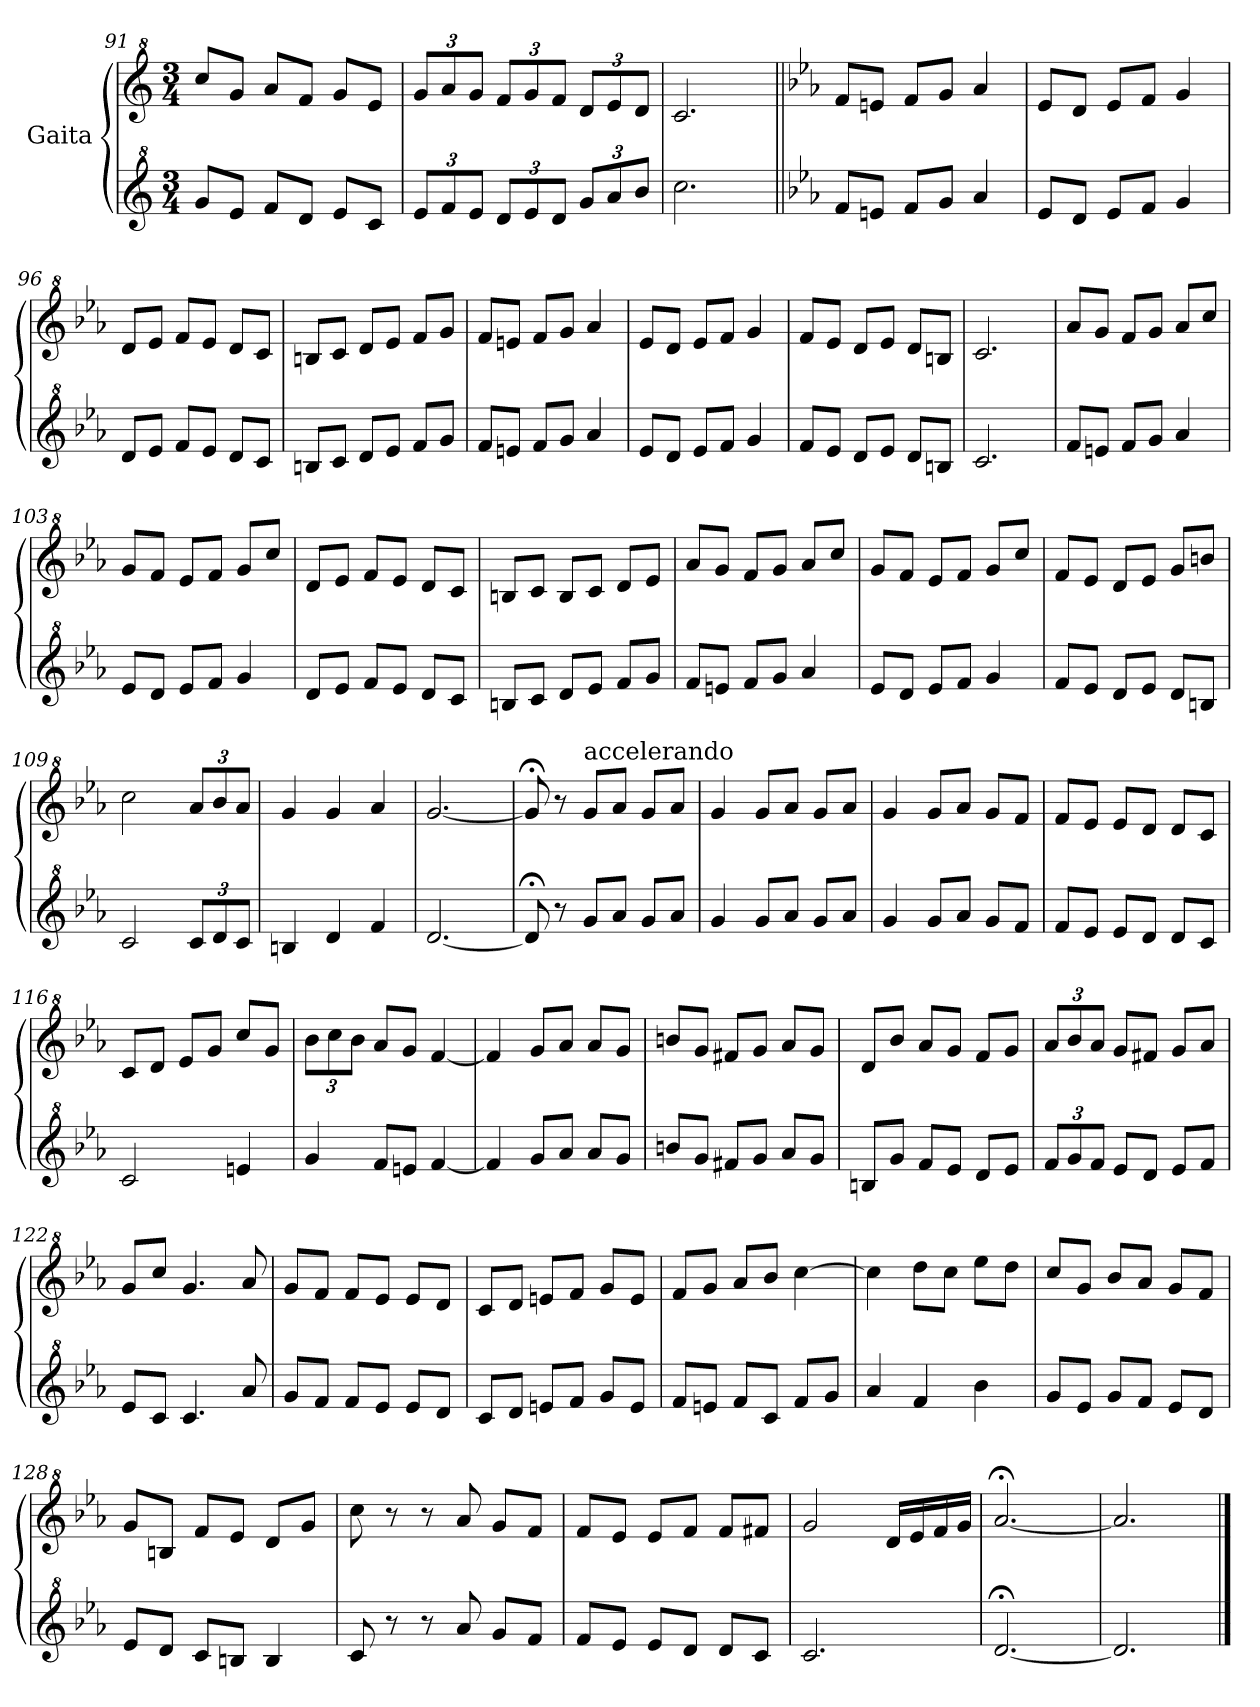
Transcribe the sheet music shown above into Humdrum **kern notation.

**kern	**kern
*part2	*part1
*staff2	*staff1
*I"Gaita	*I"Gaita
*clefG^2	*clefG^2
*k[]	*k[]
*M3/4	*M3/4
=91	=91
8gg/L	8ccc/L
8ee/J	8gg/J
8ff/L	8aa/L
8dd/J	8ff/J
8ee/L	8gg/L
8cc/J	8ee/J
!!LO:PB:g=z
=92	=92
*Xbrackettup	*Xbrackettup
12ee/L	12gg/L
12ff/	12aa/
12ee/J	12gg/J
12dd/L	12ff/L
12ee/	12gg/
12dd/J	12ff/J
12gg/L	12dd/L
12aa/	12ee/
12bb/J	12dd/J
=93	=93
2.ccc\	2.cc/
=94||	=94||
*k[b-e-a-]	*k[b-e-a-]
8ff/L	8ff/L
8een/J	8een/J
8ff/L	8ff/L
8gg/J	8gg/J
4aa-/	4aa-/
=95	=95
8ee-/L	8ee-/L
8dd/J	8dd/J
8ee-/L	8ee-/L
8ff/J	8ff/J
4gg/	4gg/
=96	=96
8dd/L	8dd/L
8ee-/J	8ee-/J
8ff/L	8ff/L
8ee-/J	8ee-/J
8dd/L	8dd/L
8cc/J	8cc/J
=97	=97
8bn/L	8bn/L
8cc/J	8cc/J
8dd/L	8dd/L
8ee-/J	8ee-/J
8ff/L	8ff/L
8gg/J	8gg/J
=98	=98
8ff/L	8ff/L
8een/J	8een/J
8ff/L	8ff/L
8gg/J	8gg/J
4aa-/	4aa-/
=99	=99
8ee-/L	8ee-/L
8dd/J	8dd/J
8ee-/L	8ee-/L
8ff/J	8ff/J
4gg/	4gg/
!!LO:LB:g=z
=100	=100
8ff/L	8ff/L
8ee-/J	8ee-/J
8dd/L	8dd/L
8ee-/J	8ee-/J
8dd/L	8dd/L
8bn/J	8bn/J
=101	=101
2.cc/	2.cc/
=102	=102
8ff/L	8aa-/L
8een/J	8gg/J
8ff/L	8ff/L
8gg/J	8gg/J
4aa-/	8aa-/L
.	8ccc/J
=103	=103
8ee-/L	8gg/L
8dd/J	8ff/J
8ee-/L	8ee-/L
8ff/J	8ff/J
4gg/	8gg/L
.	8ccc/J
=104	=104
8dd/L	8dd/L
8ee-/J	8ee-/J
8ff/L	8ff/L
8ee-/J	8ee-/J
8dd/L	8dd/L
8cc/J	8cc/J
=105	=105
8bn/L	8bn/L
8cc/J	8cc/J
8dd/L	8b/L
8ee-/J	8cc/J
8ff/L	8dd/L
8gg/J	8ee-/J
=106	=106
8ff/L	8aa-/L
8een/J	8gg/J
8ff/L	8ff/L
8gg/J	8gg/J
4aa-/	8aa-/L
.	8ccc/J
!!LO:LB:g=z
=107	=107
8ee-/L	8gg/L
8dd/J	8ff/J
8ee-/L	8ee-/L
8ff/J	8ff/J
4gg/	8gg/L
.	8ccc/J
=108	=108
8ff/L	8ff/L
8ee-/J	8ee-/J
8dd/L	8dd/L
8ee-/J	8ee-/J
8dd/L	8gg/L
8bn/J	8bbn/J
=109	=109
2cc/	2ccc\
12cc/L	12aa-/L
12dd/	12bb-/
12cc/J	12aa-/J
=110	=110
4bn/	4gg/
4dd/	4gg/
4ff/	4aa-/
=111	=111
[2.dd/	[2.gg/
=112	=112
8dd;</]	8gg;</]
8r	8r
!	!LO:TX:a:t=accelerando
8gg/L	8gg/L
8aa-/J	8aa-/J
8gg/L	8gg/L
8aa-/J	8aa-/J
=113	=113
4gg/	4gg/
8gg/L	8gg/L
8aa-/J	8aa-/J
8gg/L	8gg/L
8aa-/J	8aa-/J
=114	=114
4gg/	4gg/
8gg/L	8gg/L
8aa-/J	8aa-/J
8gg/L	8gg/L
8ff/J	8ff/J
!!LO:LB:g=z
=115	=115
8ff/L	8ff/L
8ee-/J	8ee-/J
8ee-/L	8ee-/L
8dd/J	8dd/J
8dd/L	8dd/L
8cc/J	8cc/J
=116	=116
2cc/	8cc/L
.	8dd/J
.	8ee-/L
.	8gg/J
4een/	8ccc/L
.	8gg/J
=117	=117
4gg/	12bb-\L
.	12ccc\
.	12bb-\J
8ff/L	8aa-/L
8een/J	8gg/J
[4ff/	[4ff/
=118	=118
4ff/]	4ff/]
8gg/L	8gg/L
8aa-/J	8aa-/J
8aa-/L	8aa-/L
8gg/J	8gg/J
=119	=119
8bbn/L	8bbn/L
8gg/J	8gg/J
8ff#X/L	8ff#X/L
8gg/J	8gg/J
8aa-/L	8aa-/L
8gg/J	8gg/J
=120	=120
8bn/L	8dd/L
8gg/J	8bb-/J
8ff/L	8aa-/L
8ee-/J	8gg/J
8dd/L	8ff/L
8ee-/J	8gg/J
=121	=121
12ff/L	12aa-/L
12gg/	12bb-/
12ff/J	12aa-/J
8ee-/L	8gg/L
8dd/J	8ff#X/J
8ee-/L	8gg/L
8ff/J	8aa-/J
!!LO:LB:g=z
=122	=122
8ee-/L	8gg/L
8cc/J	8ccc/J
4.cc/	4.gg/
8aa-/	8aa-/
=123	=123
8gg/L	8gg/L
8ff/J	8ff/J
8ff/L	8ff/L
8ee-/J	8ee-/J
8ee-/L	8ee-/L
8dd/J	8dd/J
=124	=124
8cc/L	8cc/L
8dd/J	8dd/J
8een/L	8een/L
8ff/J	8ff/J
8gg/L	8gg/L
8ee/J	8ee/J
=125	=125
8ff/L	8ff/L
8een/J	8gg/J
8ff/L	8aa-/L
8cc/J	8bb-/J
8ff/L	[4ccc\
8gg/J	.
=126	=126
4aa-/	4ccc\]
4ff/	8ddd\L
.	8ccc\J
4bb-\	8eee-\L
.	8ddd\J
=127	=127
8gg/L	8ccc/L
8ee-/J	8gg/J
8gg/L	8bb-/L
8ff/J	8aa-/J
8ee-/L	8gg/L
8dd/J	8ff/J
=128	=128
8ee-/L	8gg/L
8dd/J	8bn/J
8cc/L	8ff/L
8bn/J	8ee-/J
4b/	8dd/L
.	8gg/J
!!LO:LB:g=z
=129	=129
8cc/	8ccc\
8r	8r
8r	8r
8aa-/	8aa-/
8gg/L	8gg/L
8ff/J	8ff/J
=130	=130
8ff/L	8ff/L
8ee-/J	8ee-/J
8ee-/L	8ee-/L
8dd/J	8ff/J
8dd/L	8ff/L
8cc/J	8ff#X/J
=131	=131
2.cc/	2gg/
.	16dd/LL
.	16ee-/
.	16ff/
.	16gg/JJ
=132	=132
[2.dd;</	[2.aa-;</
=133	=133
2.dd/]	2.aa-/]
==	==
*-	*-
